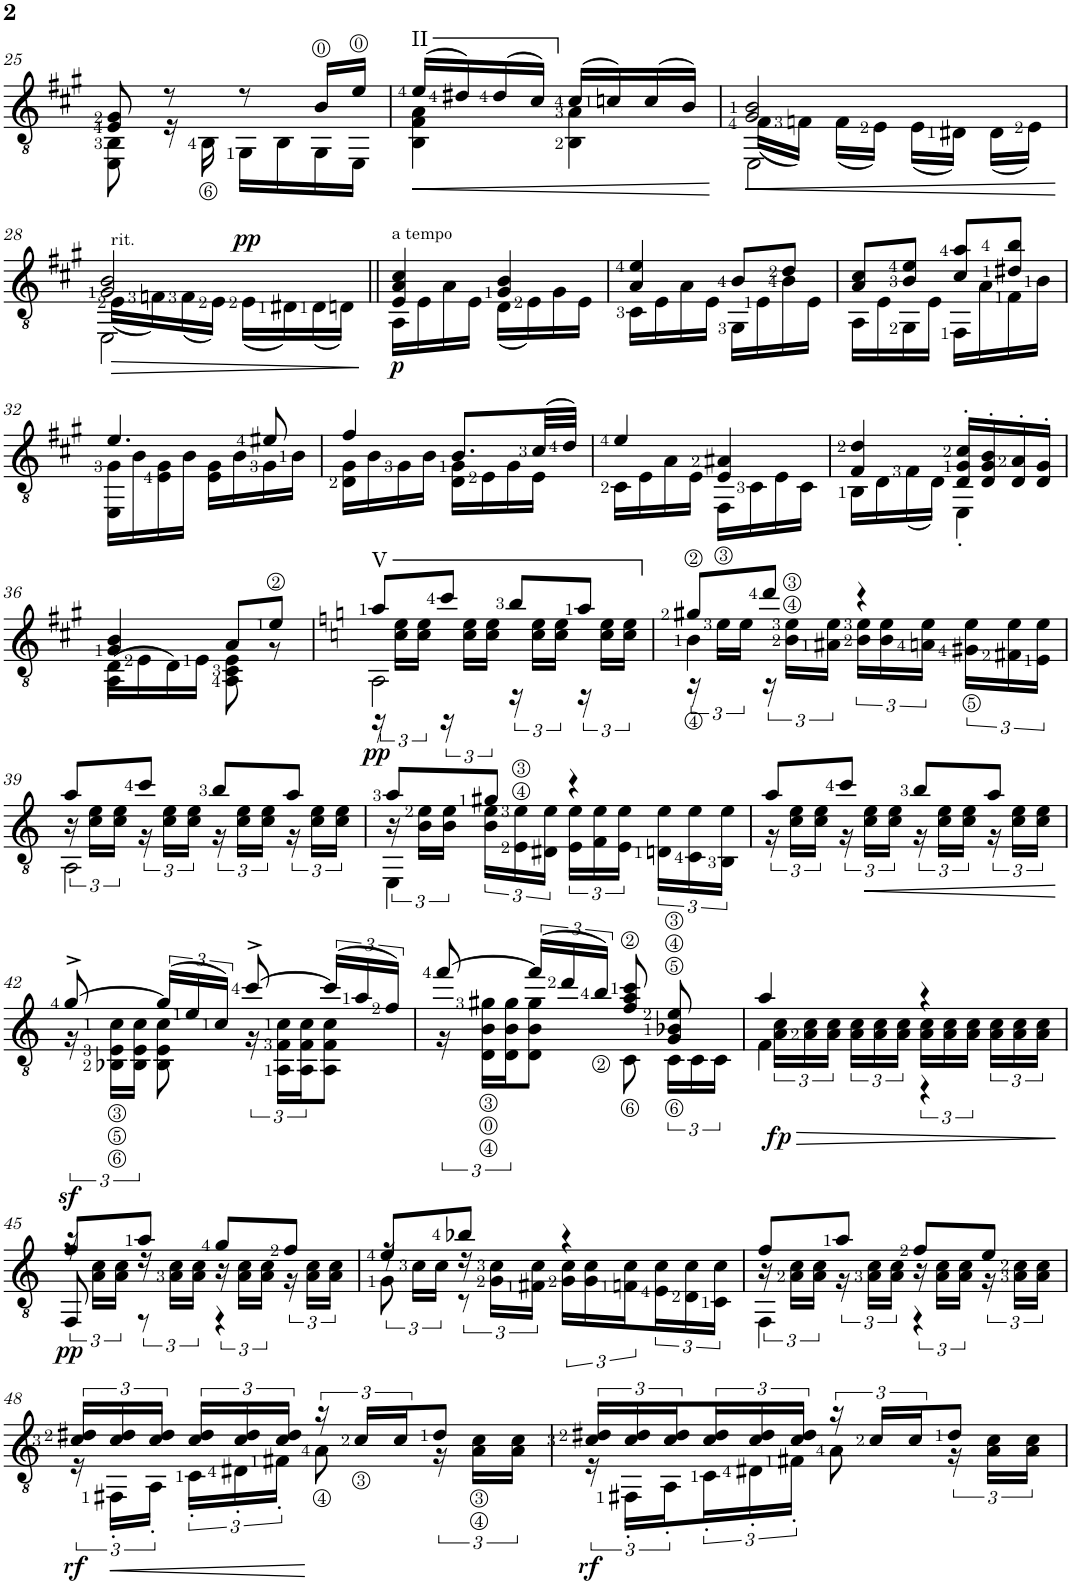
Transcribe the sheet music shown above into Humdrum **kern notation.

**kern	**dynam
*part1	*part1
*staff1	*staff1
*I"Classical Guitar	*
*I'Guit.	*
!!LO:PB:g=z
*clefGv2	*
*k[f#c#g#]	*
*A:	*
*M2/4	*
=25	=25
*^	*
8E/ 8G#/	8EE\ 8BB\	.
8r	16r	.
.	16BB\	.
8r	16GG#\LL	.
.	16BB\	.
16B/LL	16GG#\	.
16e/JJ	16EE\JJ	.
=26	=26	=26
!LO:TX:a:t=II	!	!
(16e/LL	4BB\ 4F#\ 4A\	.
!	!	!LO:HP:b
16d#X/)	.	<
(16d#/	.	.
16c#/JJ)	.	.
(16c#/LL	4BB\ 4A\	.
16cn/)	.	.
(16c/	.	.
16B/JJ)	.	.
*v	*v	*
.	[
=27	=27
!	!LO:HP:b
*^	*
*	*^	*
2G#/ 2B/	2EE\	(16F#\LL	<
.	.	16Fn\JJ)	.
.	.	(16F\LL	.
.	.	16E\JJ)	.
.	.	(16E\LL	.
.	.	16D#X\JJ)	.
.	.	(16D#\LL	.
.	.	16E\JJ)	.
*v	*v	*v	*
.	[
!!LO:LB:g=z
=28	=28
!LO:TX:a:t=rit.	!
!	!LO:HP:b
*^	*
*	*^	*
2G#/ 2B/	2EE\	(16E\LL	>
.	.	16Fn\)	.
.	.	(16F\	.
.	.	16E\JJ)	.
!	!	!	!LO:DY:a
.	.	(16E\LL	pp
.	.	16D#X\)	.
.	.	(16D#\	.
.	.	16Dn\JJ)	.
*v	*v	*v	*
.	]
=29||	=29||
*^	*
!LO:TX:a:t=a tempo	!	!
!	!	!LO:DY:b
4E/ 4A/ 4c#/	16AA\LL	p
.	16E\	.
.	16A\	.
.	16E\JJ	.
4G#/ 4B/	(16D\LL	.
.	16E\)	.
.	16G#\	.
.	16E\JJ	.
=30	=30	=30
4A/ 4e/	16C#\LL	.
.	16E\	.
.	16A\	.
.	16E\JJ	.
8B/L	16GG#\LL	.
.	16E\	.
8d/J	16B\	.
.	16E\JJ	.
=31	=31	=31
8A/ 8c#/L	16AA\LL	.
.	16E\	.
8B/ 8e/J	16GG#\	.
.	16E\JJ	.
8c#/ 8a/L	16FF#\LL	.
.	16A\	.
8d#X/ 8b/J	16F#\	.
.	16B\JJ	.
!!LO:LB:g=z	!!
=32	=32	=32
4.e/	16EE\ 16G#\LL	.
.	16B\	.
.	16E\ 16G#\	.
.	16B\JJ	.
.	16E\ 16G#\LL	.
.	16B\	.
8e#X/	16G#\	.
.	16B\JJ	.
=33	=33	=33
4f#/	16D\ 16G#\LL	.
.	16B\	.
.	16G#\	.
.	16B\JJ	.
8.B/L	16D\ 16G#\LL	.
.	16E\	.
.	16G#\	.
(32c#/LL	16E\JJ	.
32d/JJJ)	.	.
=34	=34	=34
4e/	16C#\LL	.
.	16E\	.
.	16A\	.
.	16E\JJ	.
4E/ 4A#X/	16FF#\LL	.
.	16C#\	.
.	16E\	.
.	16C#\JJ	.
=35	=35	=35
4F#/ 4d/	16BB\LL	.
.	16D\	.
.	(16F#\	.
.	16D\JJ)	.
16D/' 16G#/' 16c#/'LL	4EE'\	.
16D/' 16G#/' 16B/'	.	.
16D/' 16A/'	.	.
16D/' 16G#/'JJ	.	.
!!LO:LB:g=z	!!
=36	=36	=36
*	*^	*
4G#/ 4B/	4AA\	(>16D\LL	.
.	.	16E\	.
.	.	16D\)	.
.	.	16E\JJ	.
8A/L	8AA\ 8C#\ 8E\	4ryy	.
8e/J	8r	.	.
=37	=37	=37	=37
*k[]	*	*	*
*a:	*	*	*
!LO:TX:a:t=V	!	!	!
!	!	!	!LO:DY:b
8a/L	2AA\	24r	pp
.	.	24c\ 24e\LL	.
.	.	24c\ 24e\JJ	.
8cc/J	.	24r	.
.	.	24c\ 24e\LL	.
.	.	24c\ 24e\JJ	.
8b/L	.	24r	.
.	.	24c\ 24e\LL	.
.	.	24c\ 24e\JJ	.
8a/J	.	24r	.
.	.	24c\ 24e\LL	.
.	.	24c\ 24e\JJ	.
=38	=38	=38	=38
8g#X/L	4B\	24r	.
.	.	24e>\LL	.
.	.	24e\JJ	.
8dd/J	.	24r	.
.	.	24B\>> 24e\>>LL	.
.	.	24A#X\ 24e\JJ	.
4r	4ryy	24B\ 24e\LL	.
.	.	24B\ 24e\	.
.	.	24An\ 24e\JJ	.
.	.	24G#X\ 24e\LL	.
.	.	24F#X\ 24e\	.
.	.	24E\ 24e\JJ	.
!!LO:LB:g=z	!!	!!
=39	=39	=39	=39
8a/L	24r	2AA\	.
.	24c\ 24e\LL	.	.
.	24c\ 24e\JJ	.	.
8cc/J	24r	.	.
.	24c\ 24e\LL	.	.
.	24c\ 24e\JJ	.	.
8b/L	24r	.	.
.	24c\ 24e\LL	.	.
.	24c\ 24e\JJ	.	.
8a/J	24r	.	.
.	24c\ 24e\LL	.	.
.	24c\ 24e\JJ	.	.
=40	=40	=40	=40
8a/L	24r	4EE\	.
.	24B\ 24e\LL	.	.
.	24B\ 24e\JJ	.	.
8g#X/J	24B\ 24e\LL	.	.
.	24E\>> 24e\>>	.	.
.	24D#X\ 24e\JJ	.	.
4r	24E\ 24e\LL	4ryy	.
.	24F\ 24e\	.	.
.	24E\ 24e\JJ	.	.
.	24Dn\ 24e\LL	.	.
.	24C\ 24e\	.	.
.	24BB\ 24e\JJ	.	.
*	*v	*v	*
=41	=41	=41
8a/L	24r	.
.	24c\ 24e\LL	.
.	24c\ 24e\JJ	.
8cc/J	24r	.
!	!	!LO:HP:b
.	24c\ 24e\LL	<
.	24c\ 24e\JJ	.
8b/L	24r	.
.	24c\ 24e\LL	.
.	24c\ 24e\JJ	.
8a/J	24r	.
.	24c\ 24e\LL	.
.	24c\ 24e\JJ	.
!!LO:LB:g=z	!!
=42	=42	=42
!	!	!LO:DY:b
[8g^/	24r	sf
.	24BB-X\ 24E\ 24c\LL	.
.	24BB-\ 24E\ 24c\JJ	.
(24g/LL]	8BB-\ 8E\ 8c\	.
24e/	.	.
24c/JJ)	.	.
[8cc^/	24r	.
.	24AA\ 24F\ 24c\LL	.
.	24AA\ 24F\ 24c\J	.
(24cc/LL]	8AA\ 8F\ 8c\J	.
24a/	.	.
24f/JJ)	.	.
=43	=43	=43
[8ff/	24r	.
.	24D\ 24B\ 24g#X\LL	.
.	24D\ 24B\ 24g#\J	.
(24ff/LL]	8D\ 8B\ 8g#\J	.
24dd/	.	.
24b</JJ)	.	.
8f/ 8a/ 8cc/	8C\	.
8G/ 8B-X/ 8e/	24C\LL	.
.	24C\	.
.	24C\JJ	.
=44	=44	=44
!	!	!LO:HP:b
*	*^	*
!	!	!	!LO:DY:n=1:b
4a/	24A\ 24c\LL	4F\	> fp
.	24A\ 24c\	.	.
.	24A\ 24c\JJ	.	.
.	24A\ 24c\LL	.	.
.	24A\ 24c\	.	.
.	24A\ 24c\JJ	.	.
4r	24A\ 24c\LL	4r	.
.	24A\ 24c\	.	.
.	24A\ 24c\JJ	.	.
.	24A\ 24c\LL	.	.
.	24A\ 24c\	.	.
.	24A\ 24c\JJ	.	.
*v	*v	*v	*
.	[
!!LO:LB:g=z
=45	=45
*^	*
*	*^	*
!	!	!	!LO:DY:b
8f/L	24r	8FF/	pp
.	24A\ 24c\LL	.	.
.	24A\ 24c\JJ	.	.
8a/J	24r	8r	.
.	24A\ 24c\LL	.	.
.	24A\ 24c\JJ	.	.
8g/L	24r	4r	.
.	24A\ 24c\LL	.	.
.	24A\ 24c\JJ	.	.
8f/J	24r	.	.
.	24A\ 24c\LL	.	.
.	24A\ 24c\JJ	.	.
=46	=46	=46	=46
8e/L	24r	8G\	.
.	24c\LL	.	.
.	24c\JJ	.	.
8b-X/J	24r	8r	.
.	24G\ 24c\LL	.	.
.	24F#X\ 24c\JJ	.	.
4r	24G\ 24c\LL	4ryy	.
.	24G\ 24c\	.	.
.	24Fn\ 24c\	.	.
.	24E\ 24c\	.	.
.	24D\ 24c\	.	.
.	24C\ 24c\JJ	.	.
=47	=47	=47	=47
8f/L	24r	4FF\	.
.	24A\ 24c\LL	.	.
.	24A\ 24c\JJ	.	.
8a/J	24r	.	.
.	24A\ 24c\LL	.	.
.	24A\ 24c\JJ	.	.
8f/L	24r	4r	.
.	24A\ 24c\LL	.	.
.	24A\ 24c\JJ	.	.
8e/J	24r	.	.
.	24A\ 24c\LL	.	.
.	24A\ 24c\JJ	.	.
*	*v	*v	*
!!LO:LB:g=z
=48	=48	=48
!	!	!LO:DY:b
24c/ 24d#X/LL	24r	rf
24c/ 24d#/	24FF#X'\LL	.
24c/ 24d#/JJ	24AA'\JJ	.
24c/ 24d#/LL	24C'\LL	.
24c/ 24d#/	24D#X'\	.
24c/ 24d#/JJ	24F#X'\JJ	.
24r	8A\	]
24c</LL	.	.
24c/J	.	.
8d#/J	24r	.
.	24A\ 24c\LL	.
.	24A\ 24c\JJ	.
=49	=49	=49
!	!	!LO:DY:b
24c/ 24d#X/LL	24r	rf
24c/ 24d#/	24FF#X'\LL	.
24c/ 24d#/	24AA'\	.
24c/ 24d#/	24C'\	.
24c/ 24d#/	24D#X'\	.
24c/ 24d#/JJ	24F#X'\JJ	.
24r	8A\	.
24c/LL	.	.
24c/J	.	.
8d#/J	24r	.
.	24A\ 24c\LL	.
.	24A\ 24c\JJ	.
*v	*v	*
=	=
*-	*-
